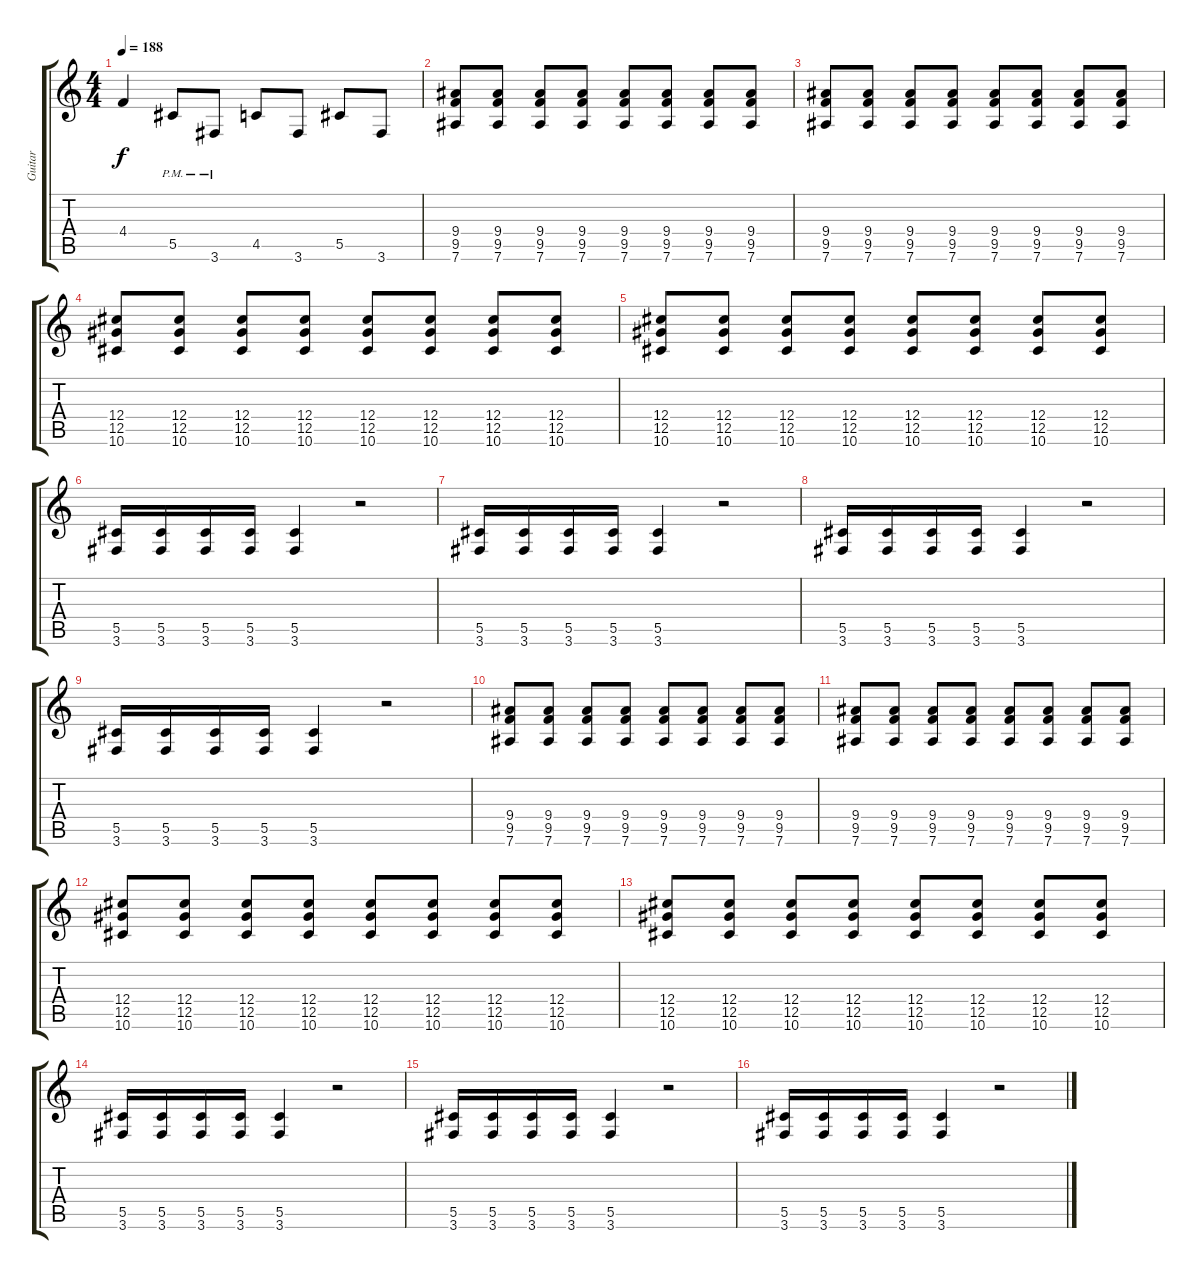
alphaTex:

\track ("Guitar" "Guitar") {instrument distortionguitar}
\staff {score tabs}
\tuning (Eb4 Bb3 Gb3 Db3 Ab2 Eb2) {hide}
\ts (4 4)
\tempo 188
\clef g2
\ks c
4.4{t}.4{dy f} 5.5{pm}.8 3.6{pm}.8 4.5.8 3.6.8 5.5.8 3.6.8 |
(9.4 9.5 7.6).8 (9.4 9.5 7.6).8 (9.4 9.5 7.6).8 (9.4 9.5 7.6).8 (9.4 9.5 7.6).8 (9.4 9.5 7.6).8 (9.4 9.5 7.6).8 (9.4 9.5 7.6).8 |
(9.4 9.5 7.6).8 (9.4 9.5 7.6).8 (9.4 9.5 7.6).8 (9.4 9.5 7.6).8 (9.4 9.5 7.6).8 (9.4 9.5 7.6).8 (9.4 9.5 7.6).8 (9.4 9.5 7.6).8 |
(12.4 12.5 10.6).8 (12.4 12.5 10.6).8 (12.4 12.5 10.6).8 (12.4 12.5 10.6).8 (12.4 12.5 10.6).8 (12.4 12.5 10.6).8 (12.4 12.5 10.6).8 (12.4 12.5 10.6).8 |
(12.4 12.5 10.6).8 (12.4 12.5 10.6).8 (12.4 12.5 10.6).8 (12.4 12.5 10.6).8 (12.4 12.5 10.6).8 (12.4 12.5 10.6).8 (12.4 12.5 10.6).8 (12.4 12.5 10.6).8 |
(5.5 3.6).16 (5.5 3.6).16 (5.5 3.6).16 (5.5 3.6).16 (5.5 3.6).4 r.2 |
(5.5 3.6).16 (5.5 3.6).16 (5.5 3.6).16 (5.5 3.6).16 (5.5 3.6).4 r.2 |
(5.5 3.6).16 (5.5 3.6).16 (5.5 3.6).16 (5.5 3.6).16 (5.5 3.6).4 r.2 |
(5.5 3.6).16 (5.5 3.6).16 (5.5 3.6).16 (5.5 3.6).16 (5.5 3.6).4 r.2 |
(9.4 9.5 7.6).8 (9.4 9.5 7.6).8 (9.4 9.5 7.6).8 (9.4 9.5 7.6).8 (9.4 9.5 7.6).8 (9.4 9.5 7.6).8 (9.4 9.5 7.6).8 (9.4 9.5 7.6).8 |
(9.4 9.5 7.6).8 (9.4 9.5 7.6).8 (9.4 9.5 7.6).8 (9.4 9.5 7.6).8 (9.4 9.5 7.6).8 (9.4 9.5 7.6).8 (9.4 9.5 7.6).8 (9.4 9.5 7.6).8 |
(12.4 12.5 10.6).8 (12.4 12.5 10.6).8 (12.4 12.5 10.6).8 (12.4 12.5 10.6).8 (12.4 12.5 10.6).8 (12.4 12.5 10.6).8 (12.4 12.5 10.6).8 (12.4 12.5 10.6).8 |
(12.4 12.5 10.6).8 (12.4 12.5 10.6).8 (12.4 12.5 10.6).8 (12.4 12.5 10.6).8 (12.4 12.5 10.6).8 (12.4 12.5 10.6).8 (12.4 12.5 10.6).8 (12.4 12.5 10.6).8 |
(5.5 3.6).16 (5.5 3.6).16 (5.5 3.6).16 (5.5 3.6).16 (5.5 3.6).4 r.2 |
(5.5 3.6).16 (5.5 3.6).16 (5.5 3.6).16 (5.5 3.6).16 (5.5 3.6).4 r.2 |
(5.5 3.6).16 (5.5 3.6).16 (5.5 3.6).16 (5.5 3.6).16 (5.5 3.6).4 r.2
